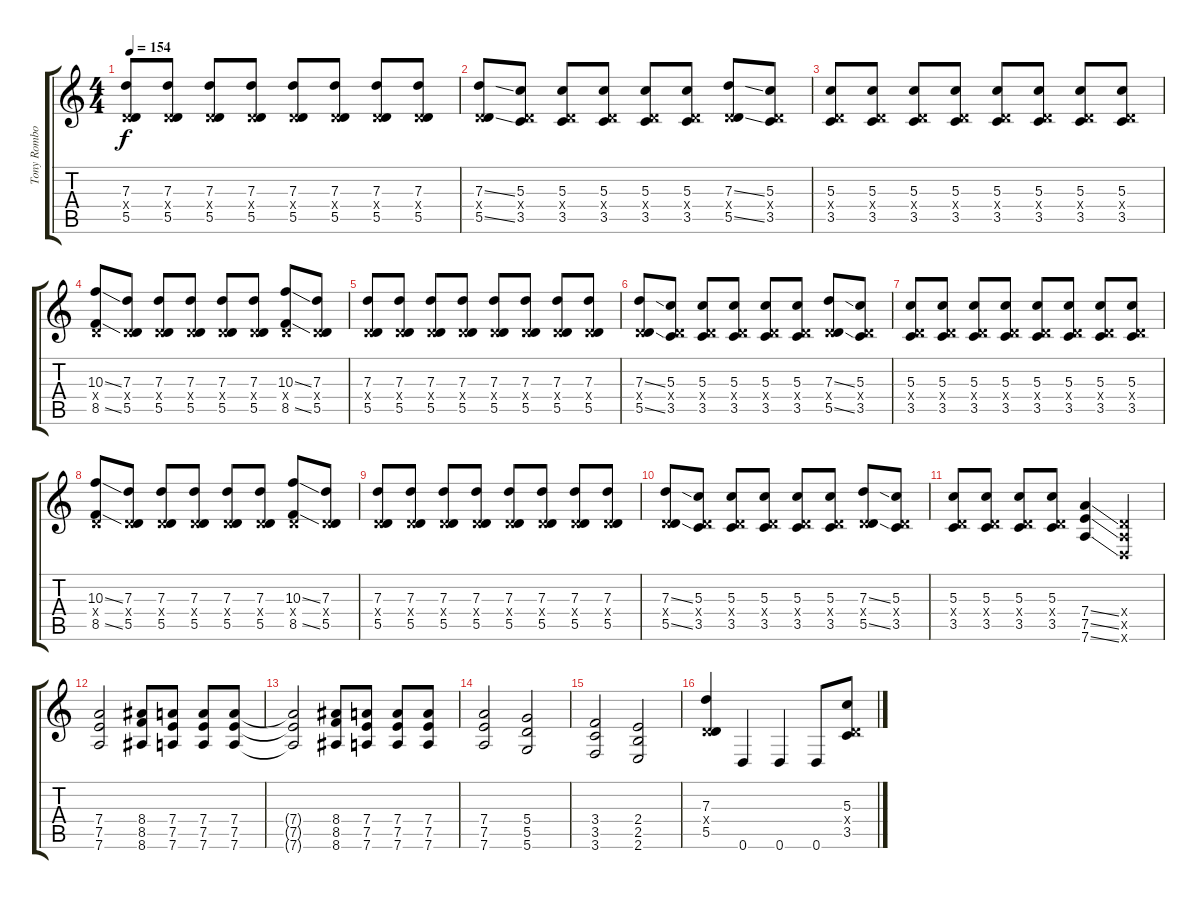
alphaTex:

\track ("Tony Rombola" "Tony Rombo") {instrument distortionguitar}
\staff {score tabs}
\tuning (E4 B3 G3 D3 A2 D2) {hide}
\ts (4 4)
\tempo 154
\clef g2
\ks c
(7.3 0.4{x} 5.5).8{dy f} (7.3 0.4{x} 5.5).8 (7.3 0.4{x} 5.5).8 (7.3 0.4{x} 5.5).8 (7.3 0.4{x} 5.5).8 (7.3 0.4{x} 5.5).8 (7.3 0.4{x} 5.5).8 (7.3 0.4{x} 5.5).8 |
(7.3{ss} 0.4{x} 5.5{ss}).8 (5.3 0.4{x} 3.5).8 (5.3 0.4{x} 3.5).8 (5.3 0.4{x} 3.5).8 (5.3 0.4{x} 3.5).8 (5.3 0.4{x} 3.5).8 (7.3{ss} 0.4{x} 5.5{ss}).8 (5.3 0.4{x} 3.5).8 |
(5.3 0.4{x} 3.5).8 (5.3 0.4{x} 3.5).8 (5.3 0.4{x} 3.5).8 (5.3 0.4{x} 3.5).8 (5.3 0.4{x} 3.5).8 (5.3 0.4{x} 3.5).8 (5.3 0.4{x} 3.5).8 (5.3 0.4{x} 3.5).8 |
(10.3{ss} 0.4{x} 8.5{ss}).8 (7.3 0.4{x} 5.5).8 (7.3 0.4{x} 5.5).8 (7.3 0.4{x} 5.5).8 (7.3 0.4{x} 5.5).8 (7.3 0.4{x} 5.5).8 (10.3{ss} 0.4{x} 8.5{ss}).8 (7.3 0.4{x} 5.5).8 |
(7.3 0.4{x} 5.5).8 (7.3 0.4{x} 5.5).8 (7.3 0.4{x} 5.5).8 (7.3 0.4{x} 5.5).8 (7.3 0.4{x} 5.5).8 (7.3 0.4{x} 5.5).8 (7.3 0.4{x} 5.5).8 (7.3 0.4{x} 5.5).8 |
(7.3{ss} 0.4{x} 5.5{ss}).8 (5.3 0.4{x} 3.5).8 (5.3 0.4{x} 3.5).8 (5.3 0.4{x} 3.5).8 (5.3 0.4{x} 3.5).8 (5.3 0.4{x} 3.5).8 (7.3{ss} 0.4{x} 5.5{ss}).8 (5.3 0.4{x} 3.5).8 |
(5.3 0.4{x} 3.5).8 (5.3 0.4{x} 3.5).8 (5.3 0.4{x} 3.5).8 (5.3 0.4{x} 3.5).8 (5.3 0.4{x} 3.5).8 (5.3 0.4{x} 3.5).8 (5.3 0.4{x} 3.5).8 (5.3 0.4{x} 3.5).8 |
(10.3{ss} 0.4{x} 8.5{ss}).8 (7.3 0.4{x} 5.5).8 (7.3 0.4{x} 5.5).8 (7.3 0.4{x} 5.5).8 (7.3 0.4{x} 5.5).8 (7.3 0.4{x} 5.5).8 (10.3{ss} 0.4{x} 8.5{ss}).8 (7.3 0.4{x} 5.5).8 |
(7.3 0.4{x} 5.5).8 (7.3 0.4{x} 5.5).8 (7.3 0.4{x} 5.5).8 (7.3 0.4{x} 5.5).8 (7.3 0.4{x} 5.5).8 (7.3 0.4{x} 5.5).8 (7.3 0.4{x} 5.5).8 (7.3 0.4{x} 5.5).8 |
(7.3{ss} 0.4{x} 5.5{ss}).8 (5.3 0.4{x} 3.5).8 (5.3 0.4{x} 3.5).8 (5.3 0.4{x} 3.5).8 (5.3 0.4{x} 3.5).8 (5.3 0.4{x} 3.5).8 (7.3{ss} 0.4{x} 5.5{ss}).8 (5.3 0.4{x} 3.5).8 |
(5.3 0.4{x} 3.5).8 (5.3 0.4{x} 3.5).8 (5.3 0.4{x} 3.5).8 (5.3 0.4{x} 3.5).8 (7.4{ss} 7.5{ss} 7.6{ss}).4 (0.4{x} 0.5{x} 0.6{x}).4 |
(7.4 7.5 7.6).2 (8.4 8.5 8.6).8 (7.4 7.5 7.6).8 (7.4 7.5 7.6).8 (7.4 7.5 7.6).8 |
(7.4{t} 7.5{t} 7.6{t}).2 (8.4 8.5 8.6).8 (7.4 7.5 7.6).8 (7.4 7.5 7.6).8 (7.4 7.5 7.6).8 |
(7.4 7.5 7.6).2 (5.4 5.5 5.6).2 |
(3.4 3.5 3.6).2 (2.4 2.5 2.6).2 |
(7.3 0.4{x} 5.5).4{volume 8} 0.6.4 0.6.4 0.6.8 (5.3 0.4{x} 3.5).8
